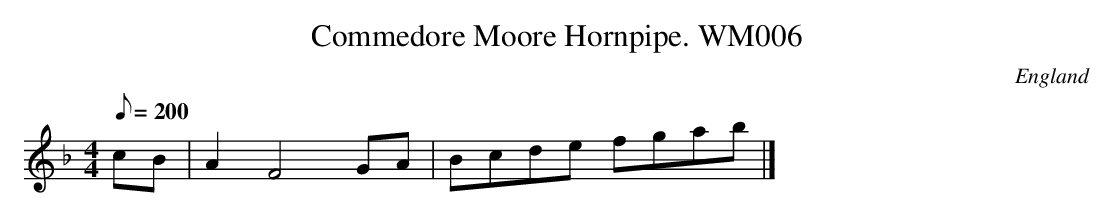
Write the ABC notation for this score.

X:1
T:Commedore Moore Hornpipe. WM006
M:4/4
L:1/8
Q:200
O:England
K:F
cB|A2F4GA|Bcde fgab|]
